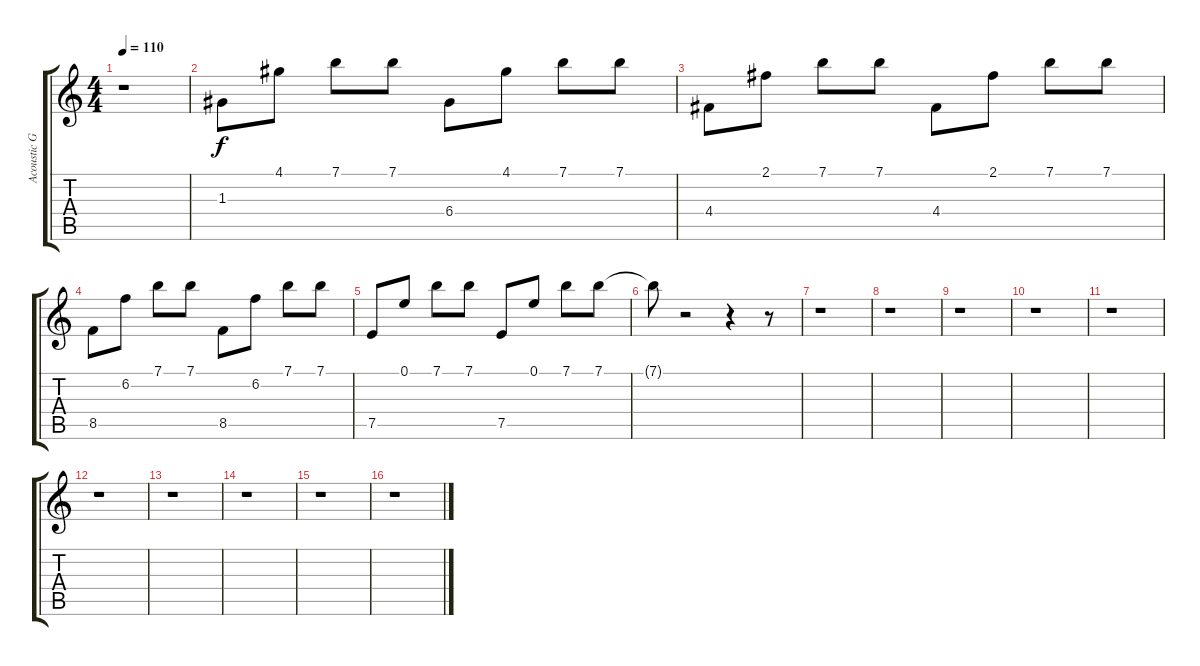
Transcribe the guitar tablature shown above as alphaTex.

\track ("Acoustic Guitar" "Acoustic G") {instrument electricguitarclean}
\staff {score tabs}
\tuning (E4 B3 G3 D3 A2 E2) {hide}
\ts (4 4)
\tempo 110
\clef g2
\ks c
r.1{dy f} |
1.3.8 4.1.8 7.1.8 7.1.8 6.4.8 4.1.8 7.1.8 7.1.8 |
4.4.8 2.1.8 7.1.8 7.1.8 4.4.8 2.1.8 7.1.8 7.1.8 |
8.5.8 6.2.8 7.1.8 7.1.8 8.5.8 6.2.8 7.1.8 7.1.8 |
7.5.8 0.1.8 7.1.8 7.1.8 7.5.8 0.1.8 7.1.8 7.1.8 |
7.1{t}.8 r.2 r.4 r.8 |
r.1 |
r.1 |
r.1 |
r.1 |
r.1 |
r.1 |
r.1 |
r.1 |
r.1 |
r.1
